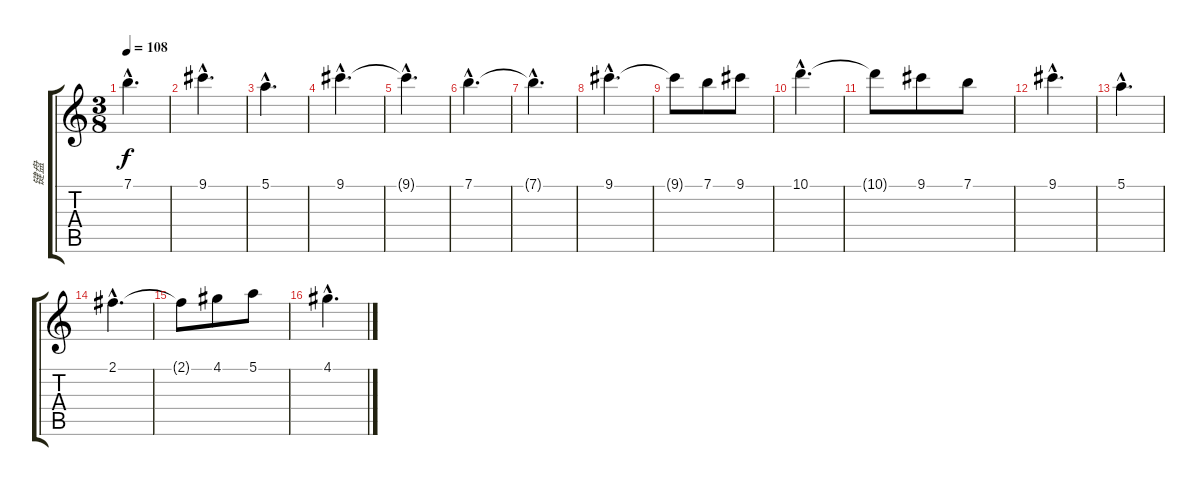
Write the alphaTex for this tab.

\track ("键盘" "键盘") {instrument acousticguitarnylon}
\staff {score tabs}
\tuning (E4 B3 G3 D3 A2 E2) {hide}
\ts (3 8)
\tempo 108
\clef g2
\ks c
7.1{hac}.4{d dy f} |
9.1{hac}.4{d} |
5.1{hac}.4{d} |
9.1{hac}.4{d instrument synthstrings2} |
9.1{hac t}.4{d} |
7.1{hac}.4{d} |
7.1{hac t}.4{d} |
9.1{hac}.4{d} |
9.1{t}.8 7.1.8 9.1.8 |
10.1{hac}.4{d} |
10.1{t}.8 9.1.8 7.1.8 |
9.1{hac}.4{d} |
5.1{hac}.4{d} |
2.1{hac}.4{d} |
2.1{t}.8 4.1.8 5.1.8 |
4.1{hac}.4{d}
